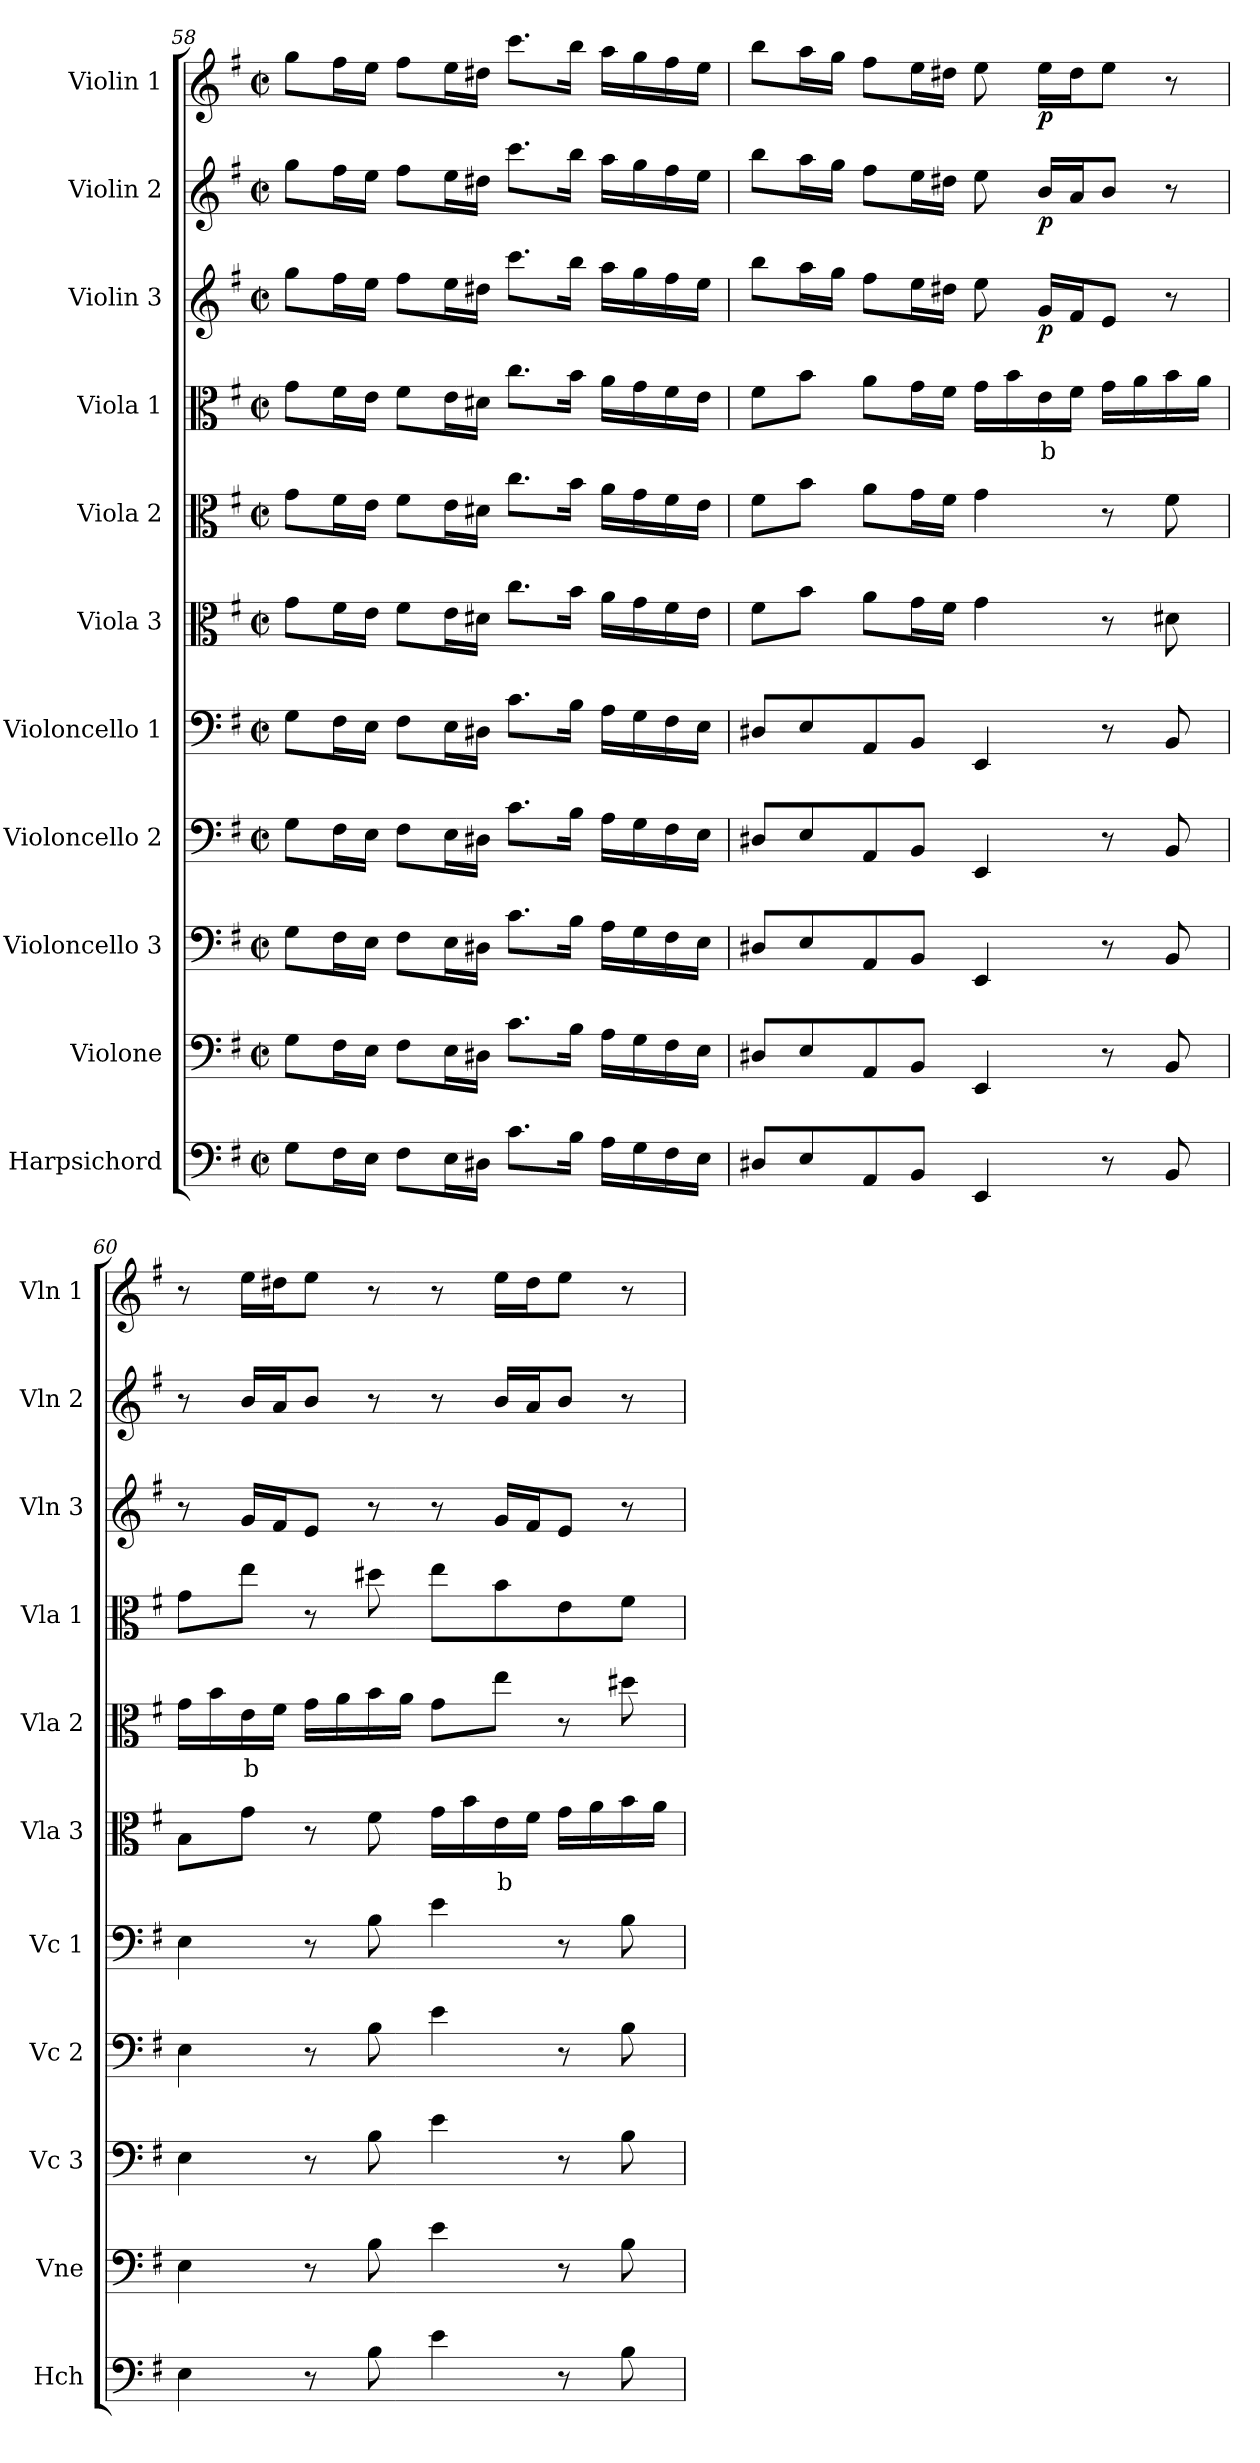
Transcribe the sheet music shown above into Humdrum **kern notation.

**kern	**kern	**kern	**kern	**kern	**kern	**text	**kern	**text	**kern	**text	**kern	**dynam	**kern	**dynam	**kern	**dynam
*part11	*part10	*part9	*part8	*part7	*part6	*part6	*part5	*part5	*part4	*part4	*part3	*part3	*part2	*part2	*part1	*part1
*staff11	*staff10	*staff9	*staff8	*staff7	*staff6	*staff6	*staff5	*staff5	*staff4	*staff4	*staff3	*staff3	*staff2	*staff2	*staff1	*staff1
*I"Harpsichord	*I"Violone	*I"Violoncello 3	*I"Violoncello 2	*I"Violoncello 1	*I"Viola 3	*	*I"Viola 2	*	*I"Viola 1	*	*I"Violin 3	*	*I"Violin 2	*	*I"Violin 1	*
*I'Hch	*I'Vne	*I'Vc 3	*I'Vc 2	*I'Vc 1	*I'Vla 3	*	*I'Vla 2	*	*I'Vla 1	*	*I'Vln 3	*	*I'Vln 2	*	*I'Vln 1	*
!!LO:PB:g=z
*clefF4	*clefF4	*clefF4	*clefF4	*clefF4	*clefC3	*	*clefC3	*	*clefC3	*	*clefG2	*	*clefG2	*	*clefG2	*
*	*ITrd7c12	*	*	*	*	*	*	*	*	*	*	*	*	*	*	*
*k[f#]	*k[f#]	*k[f#]	*k[f#]	*k[f#]	*k[f#]	*	*k[f#]	*	*k[f#]	*	*k[f#]	*	*k[f#]	*	*k[f#]	*
*M4/4	*M4/4	*M4/4	*M4/4	*M4/4	*M4/4	*	*M4/4	*	*M4/4	*	*M4/4	*	*M4/4	*	*M4/4	*
*met(c|)	*met(c|)	*met(c|)	*met(c|)	*met(c|)	*met(c|)	*	*met(c|)	*	*met(c|)	*	*met(c|)	*	*met(c|)	*	*met(c|)	*
=58	=58	=58	=58	=58	=58	=58	=58	=58	=58	=58	=58	=58	=58	=58	=58	=58
8G\L	8GG\L	8G\L	8G\L	8G\L	8g\L	.	8g\L	.	8g\L	.	8gg\L	.	8gg\L	.	8gg\L	.
16F#\L	16FF#\L	16F#\L	16F#\L	16F#\L	16f#\L	.	16f#\L	.	16f#\L	.	16ff#\L	.	16ff#\L	.	16ff#\L	.
16E\JJ	16EE\JJ	16E\JJ	16E\JJ	16E\JJ	16e\JJ	.	16e\JJ	.	16e\JJ	.	16ee\JJ	.	16ee\JJ	.	16ee\JJ	.
8F#\L	8FF#\L	8F#\L	8F#\L	8F#\L	8f#\L	.	8f#\L	.	8f#\L	.	8ff#\L	.	8ff#\L	.	8ff#\L	.
16E\L	16EE\L	16E\L	16E\L	16E\L	16e\L	.	16e\L	.	16e\L	.	16ee\L	.	16ee\L	.	16ee\L	.
16D#X\JJ	16DD#X\JJ	16D#X\JJ	16D#X\JJ	16D#X\JJ	16d#X\JJ	.	16d#X\JJ	.	16d#X\JJ	.	16dd#X\JJ	.	16dd#X\JJ	.	16dd#X\JJ	.
8.c\L	8.C\L	8.c\L	8.c\L	8.c\L	8.cc\L	.	8.cc\L	.	8.cc\L	.	8.ccc\L	.	8.ccc\L	.	8.ccc\L	.
16B\Jk	16BB\Jk	16B\Jk	16B\Jk	16B\Jk	16b\Jk	.	16b\Jk	.	16b\Jk	.	16bb\Jk	.	16bb\Jk	.	16bb\Jk	.
16A\LL	16AA\LL	16A\LL	16A\LL	16A\LL	16a\LL	.	16a\LL	.	16a\LL	.	16aa\LL	.	16aa\LL	.	16aa\LL	.
16G\	16GG\	16G\	16G\	16G\	16g\	.	16g\	.	16g\	.	16gg\	.	16gg\	.	16gg\	.
16F#\	16FF#\	16F#\	16F#\	16F#\	16f#\	.	16f#\	.	16f#\	.	16ff#\	.	16ff#\	.	16ff#\	.
16E\JJ	16EE\JJ	16E\JJ	16E\JJ	16E\JJ	16e\JJ	.	16e\JJ	.	16e\JJ	.	16ee\JJ	.	16ee\JJ	.	16ee\JJ	.
=59	=59	=59	=59	=59	=59	=59	=59	=59	=59	=59	=59	=59	=59	=59	=59	=59
8D#X/L	8DD#X/L	8D#X/L	8D#X/L	8D#X/L	8f#\L	.	8f#\L	.	8f#\L	.	8bb\L	.	8bb\L	.	8bb\L	.
8E/	8EE/	8E/	8E/	8E/	8b\J	.	8b\J	.	8b\J	.	16aa\L	.	16aa\L	.	16aa\L	.
.	.	.	.	.	.	.	.	.	.	.	16gg\JJ	.	16gg\JJ	.	16gg\JJ	.
8AA/	8AAA/	8AA/	8AA/	8AA/	8a\L	.	8a\L	.	8a\L	.	8ff#\L	.	8ff#\L	.	8ff#\L	.
8BB/J	8BBB/J	8BB/J	8BB/J	8BB/J	16g\L	.	16g\L	.	16g\L	.	16ee\L	.	16ee\L	.	16ee\L	.
.	.	.	.	.	16f#\JJ	.	16f#\JJ	.	16f#\JJ	.	16dd#X\JJ	.	16dd#X\JJ	.	16dd#X\JJ	.
4EE/	4EEE/	4EE/	4EE/	4EE/	4g\	.	4g\	.	16g\LL	.	8ee\	.	8ee\	.	8ee\	.
.	.	.	.	.	.	.	.	.	16b\	.	.	.	.	.	.	.
!	!	!	!	!	!	!	!	!	!	!LO:LY:b:color=#FF0000	!	!LO:DY:b	!	!LO:DY:b	!	!LO:DY:b
.	.	.	.	.	.	.	.	.	16e\	b	16g/LL	p	16b/LL	p	16ee\LL	p
.	.	.	.	.	.	.	.	.	16f#\JJ	.	16f#/J	.	16a/J	.	16dd#\J	.
8r	8r	8r	8r	8r	8r	.	8r	.	16g\LL	.	8e/J	.	8b/J	.	8ee\J	.
.	.	.	.	.	.	.	.	.	16a\	.	.	.	.	.	.	.
8BB/	8BBB/	8BB/	8BB/	8BB/	8d#X\	.	8f#\	.	16b\	.	8r	.	8r	.	8r	.
.	.	.	.	.	.	.	.	.	16a\JJ	.	.	.	.	.	.	.
=60	=60	=60	=60	=60	=60	=60	=60	=60	=60	=60	=60	=60	=60	=60	=60	=60
4E\	4EE\	4E\	4E\	4E\	8B\L	.	16g\LL	.	8g\L	.	8r	.	8r	.	8r	.
.	.	.	.	.	.	.	16b\	.	.	.	.	.	.	.	.	.
!	!	!	!	!	!	!	!	!LO:LY:b:color=#FF0000	!	!	!	!	!	!	!	!
.	.	.	.	.	8g\J	.	16e\	b	8ee\J	.	16g/LL	.	16b/LL	.	16ee\LL	.
.	.	.	.	.	.	.	16f#\JJ	.	.	.	16f#/J	.	16a/J	.	16dd#X\J	.
8r	8r	8r	8r	8r	8r	.	16g\LL	.	8r	.	8e/J	.	8b/J	.	8ee\J	.
.	.	.	.	.	.	.	16a\	.	.	.	.	.	.	.	.	.
8B\	8BB\	8B\	8B\	8B\	8f#\	.	16b\	.	8dd#X\	.	8r	.	8r	.	8r	.
.	.	.	.	.	.	.	16a\JJ	.	.	.	.	.	.	.	.	.
4e\	4E\	4e\	4e\	4e\	16g\LL	.	8g\L	.	8ee\L	.	8r	.	8r	.	8r	.
.	.	.	.	.	16b\	.	.	.	.	.	.	.	.	.	.	.
!	!	!	!	!	!	!LO:LY:b:color=#FF0000	!	!	!	!	!	!	!	!	!	!
.	.	.	.	.	16e\	b	8ee\J	.	8b\	.	16g/LL	.	16b/LL	.	16ee\LL	.
.	.	.	.	.	16f#\JJ	.	.	.	.	.	16f#/J	.	16a/J	.	16dd#\J	.
8r	8r	8r	8r	8r	16g\LL	.	8r	.	8e\	.	8e/J	.	8b/J	.	8ee\J	.
.	.	.	.	.	16a\	.	.	.	.	.	.	.	.	.	.	.
8B\	8BB\	8B\	8B\	8B\	16b\	.	8dd#X\	.	8f#\J	.	8r	.	8r	.	8r	.
.	.	.	.	.	16a\JJ	.	.	.	.	.	.	.	.	.	.	.
=	=	=	=	=	=	=	=	=	=	=	=	=	=	=	=	=
*-	*-	*-	*-	*-	*-	*-	*-	*-	*-	*-	*-	*-	*-	*-	*-	*-
